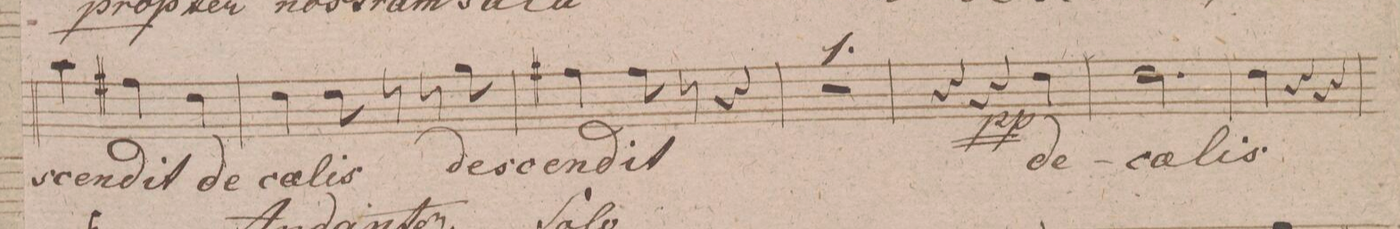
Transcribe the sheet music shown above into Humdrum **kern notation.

**kern	**text	**dynam
*I"Alto.	*	*
*clefC3	*	*
*k[f#]	*	*
*M3/4	*	*
4b\	-scen-	.
*4\right	*	*
4g#X\	-dit	.
4e\	de	.
=85	=85	=85
4e\	coe-	.
*8\right	*	*
8e\	-lis	.
8r	.	.
8r	.	.
8a\	de-	.
=86	=86	=86
4g#X\	-scen-	.
8g#\	-dit	.
8r	.	.
4r	.	.
=87	=87	=87
2.r	.	.
=88	=88	=88
4r	.	.
4r	.	pp
4e\	de	.
=89	=89	=89
2.e\	coe-	.
=90	=90	=90
4e\	-lis	.
4r	.	.
4r	.	.
=91	=91	=91
*-	*-	*-
